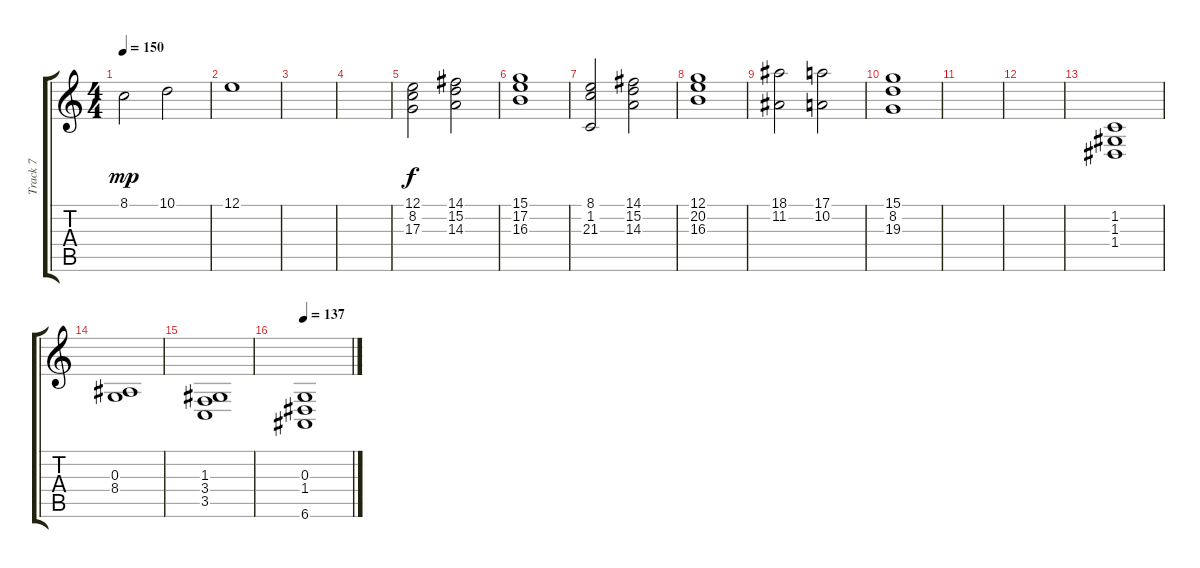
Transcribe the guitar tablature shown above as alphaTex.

\track ("Track 7" "Track 7") {instrument stringensemble1}
\staff {score tabs}
\tuning (E4 B3 G3 D3 A2 E2) {hide}
\ts (4 4)
\tempo 150
\clef g2
\ks c
8.1.2{dy mp} 10.1.2 |
12.1.1 |
|
|
(12.1 8.2 17.3).2{dy f instrument stringensemble1} (14.1 15.2 14.3).2 |
(15.1 17.2 16.3).1 |
(8.1 1.2 21.3).2 (14.1 15.2 14.3).2 |
(12.1 20.2 16.3).1 |
(18.1 11.2).2 (17.1 10.2).2 |
(15.1 8.2 19.3).1 |
|
|
(1.2 1.3 1.4).1 |
(0.3 8.4).1 |
(1.3 3.4 3.5).1 |
\tempo 137
(0.3 1.4 6.6).1
